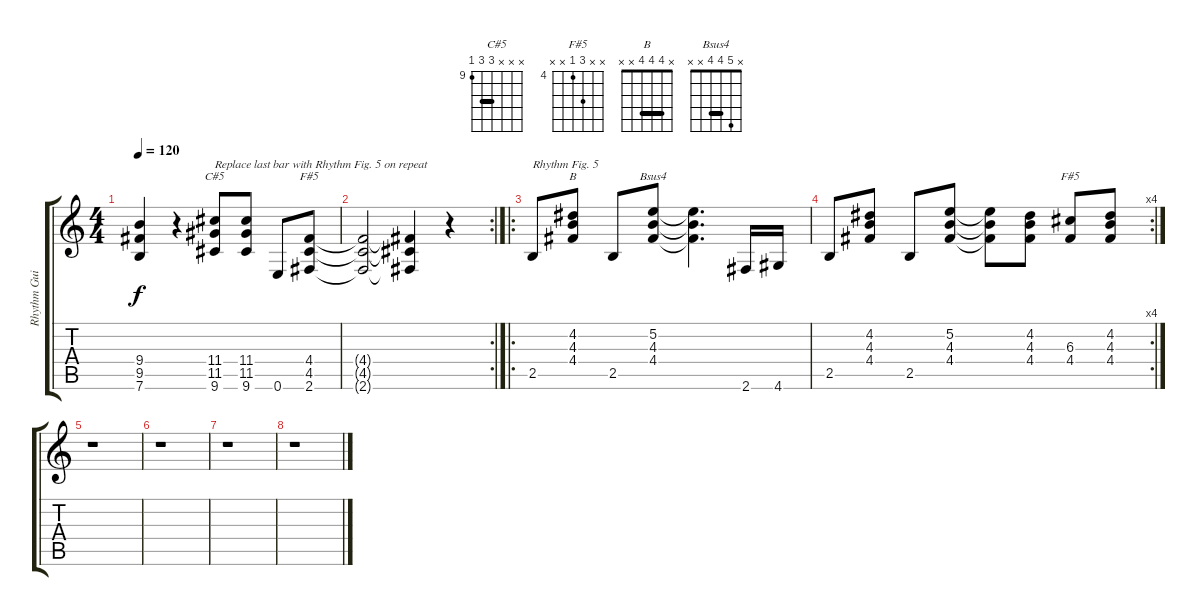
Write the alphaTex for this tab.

\track ("Rhythm Guitar 1" "Rhythm Gui") {instrument overdrivenguitar}
\staff {score tabs}
\tuning (E4 B3 G3 D3 A2 E2) {hide}
\chord ("C#5" x x x 11 11 9) {firstfret 9 barre 11}
\chord ("F#5" x x x 4 4 2) {barre 4}
\chord ("B" x 4 4 4 x x) {barre 4}
\chord ("Bsus4" x 5 4 4 x x) {barre 4}
\chord ("F#5" x x 6 4 x x) {firstfret 4}
\ts (4 4)
\tempo 120
\clef g2
\ks c
(9.4{t} 9.5{t} 7.6{t}).4{dy f} r.4 (11.4 11.5 9.6).8{ch "C#5" txt "Replace last bar with Rhythm Fig. 5 on repeat"} (11.4 11.5 9.6).8 0.6.8 (4.4 4.5 2.6).8{ch "F#5"} |
\rc 2
(4.4{t} 4.5{t} 2.6{t}).2 (4.4{t} 4.5{t} 2.6{t}).4 r.4 |
\ro
2.5.8{txt "Rhythm Fig. 5"} (4.2 4.3 4.4).8{ch "B"} 2.5.8 (5.2 4.3 4.4).8{ch "Bsus4"} (5.2{t} 4.3{t} 4.4{t}).4{d} 2.6.16 4.6.16 |
\rc 4
2.5.8 (4.2 4.3 4.4).8 2.5.8 (5.2 4.3 4.4).8 (5.2{t} 4.3{t} 4.4{t}).8 (4.2 4.3 4.4).8 (6.3 4.4).8{ch "F#5"} (4.2 4.3 4.4).8 |
r.1 |
r.1 |
r.1 |
r.1
